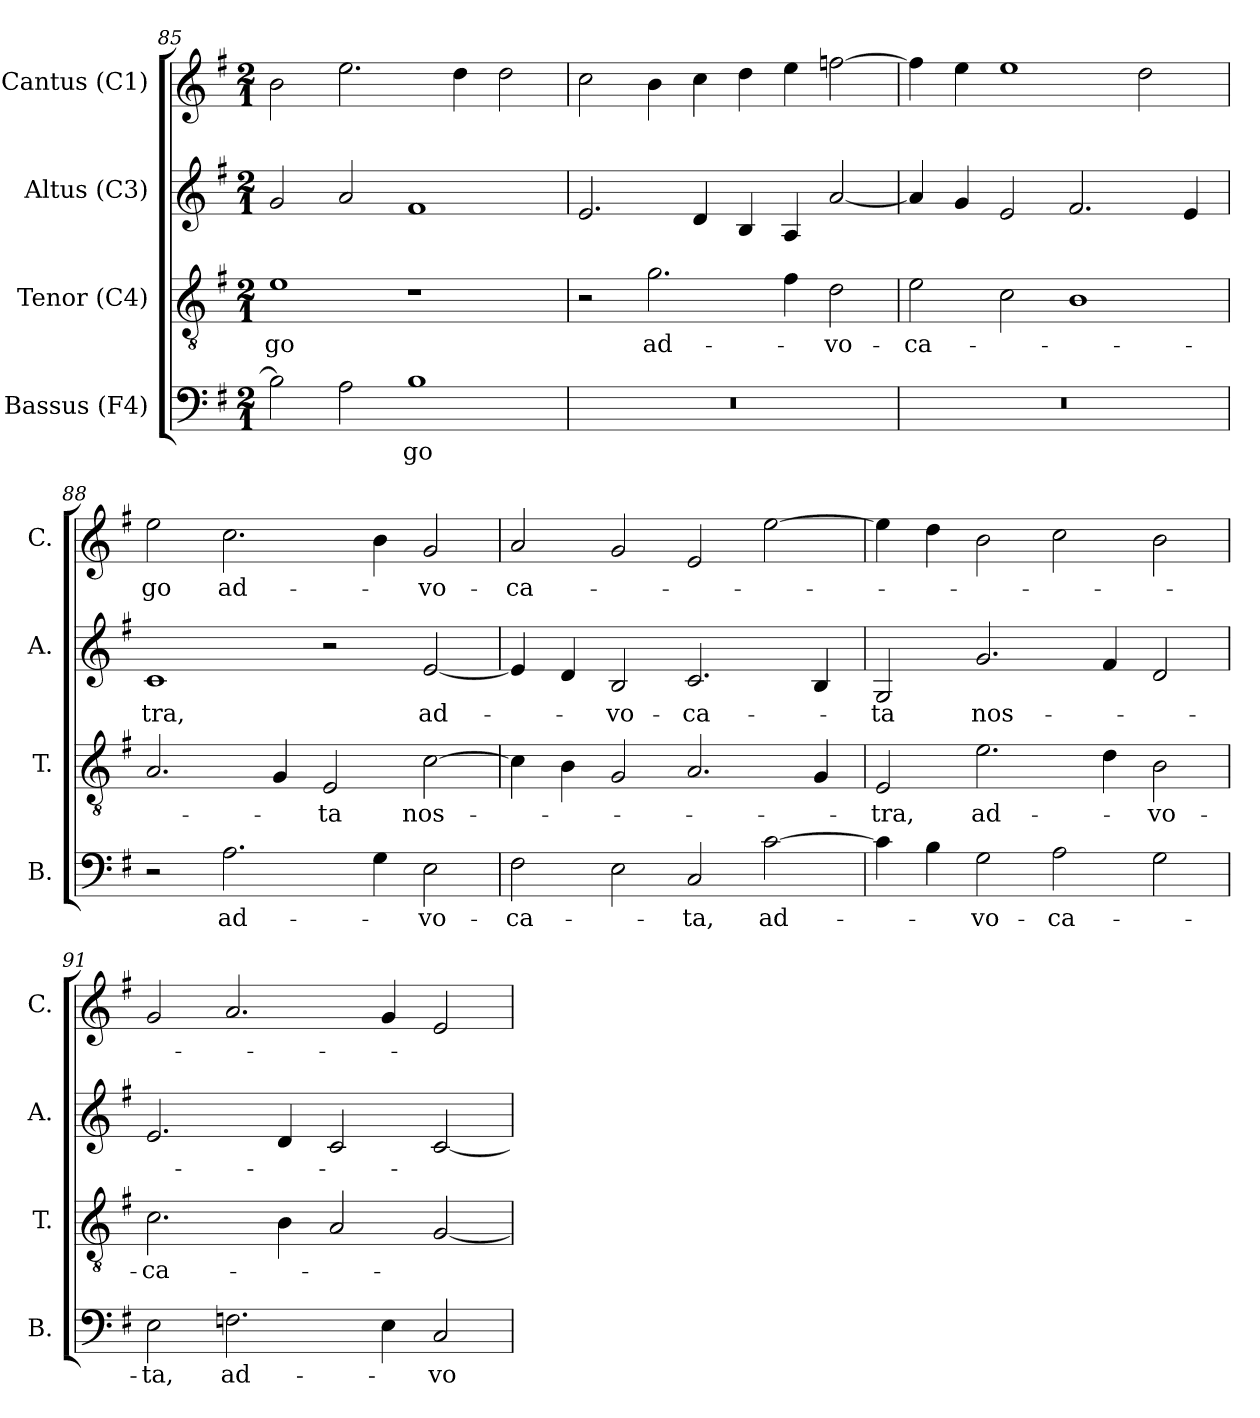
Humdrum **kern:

**kern	**text	**kern	**text	**kern	**text	**kern	**text
*part4	*part4	*part3	*part3	*part2	*part2	*part1	*part1
*staff4	*staff4	*staff3	*staff3	*staff2	*staff2	*staff1	*staff1
*I"Bassus (F4)	*	*I"Tenor (C4)	*	*I"Altus (C3)	*	*I"Cantus (C1)	*
*I'B.	*	*I'T.	*	*I'A.	*	*I'C.	*
*clefF4	*	*clefGv2	*	*clefG2	*	*clefG2	*
*	*	*ITrd7c12	*	*ITrd7c12	*	*	*
*k[f#]	*	*k[f#]	*	*k[f#]	*	*k[f#]	*
*G:	*	*G:	*	*G:	*	*G:	*
*M2/1	*	*M2/1	*	*M2/1	*	*M2/1	*
=85	=85	=85	=85	=85	=85	=85	=85
!	!	!	!LO:LY:b:color=#000000	!	!	!	!
2Bi\]	.	1Ei	-go	2Gi/	.	2bi\	.
2Ai\	.	.	.	2Ai/	.	2.eei\	.
!	!LO:LY:b:color=#000000	!	!	!	!	!	!
1Bi	-go	1r	.	1F#i	.	.	.
.	.	.	.	.	.	4ddi\	.
.	.	.	.	.	.	2ddi\	.
=86	=86	=86	=86	=86	=86	=86	=86
!LO:N:vis=1	!	!	!	!	!	!	!
0r	.	2r	.	2.Ei/	.	2cci\	.
!	!	!	!LO:LY:b:color=#000000	!	!	!	!
.	.	2.Gi\	ad-	.	.	4bi\	.
.	.	.	.	4Di/	.	4cci\	.
.	.	.	.	4BBi/	.	4ddi\	.
.	.	4F#i\	.	4AAi/	.	4eei\	.
!	!	!	!LO:LY:b:color=#000000	!	!	!	!
.	.	2Di\	-vo-	[2Ai/	.	[2ffni\	.
=87	=87	=87	=87	=87	=87	=87	=87
!LO:N:vis=1	!	!	!	!	!	!	!
!	!	!	!LO:LY:b:color=#000000	!	!	!	!
0r	.	2Ei\	-ca-	4Ai/]	.	4ffi\]	.
.	.	.	.	4Gi/	.	4eei\	.
.	.	2Ci\	.	2Ei/	.	1eei	.
.	.	1BBi	.	2.F#i/	.	.	.
.	.	.	.	.	.	2ddi\	.
.	.	.	.	4Ei/	.	.	.
!!LO:LB:g=z
=88	=88	=88	=88	=88	=88	=88	=88
!	!	!	!	!	!LO:LY:b:color=#000000	!	!
!	!	!	!	!	!	!	!LO:LY:b:color=#000000
2r	.	2.AAi/	.	1Ci	-tra,	2eei\	-go
!	!LO:LY:b:color=#000000	!	!	!	!	!	!
!	!	!	!	!	!	!	!LO:LY:b:color=#000000
2.Ai\	ad-	.	.	.	.	2.cci\	ad-
.	.	4GGi/	.	.	.	.	.
!	!	!	!LO:LY:b:color=#000000	!	!	!	!
.	.	2EEi/	-ta	2r	.	.	.
4Gi\	.	.	.	.	.	4bi\	.
!	!LO:LY:b:color=#000000	!	!	!	!	!	!
!	!	!	!LO:LY:b:color=#000000	!	!	!	!
!	!	!	!	!	!LO:LY:b:color=#000000	!	!
!	!	!	!	!	!	!	!LO:LY:b:color=#000000
2Ei\	-vo-	[2Ci\	nos-	[2Ei/	ad-	2gi/	-vo-
=89	=89	=89	=89	=89	=89	=89	=89
!	!LO:LY:b:color=#000000	!	!	!	!	!	!
!	!	!	!	!	!	!	!LO:LY:b:color=#000000
2F#i\	-ca-	4Ci\]	.	4Ei/]	.	2ai/	-ca-
.	.	4BBi\	.	4Di/	.	.	.
!	!	!	!	!	!LO:LY:b:color=#000000	!	!
2Ei\	.	2GGi/	.	2BBi/	-vo-	2gi/	.
!	!LO:LY:b:color=#000000	!	!	!	!	!	!
!	!	!	!	!	!LO:LY:b:color=#000000	!	!
2Ci/	-ta,	2.AAi/	.	2.Ci/	-ca-	2ei/	.
!	!LO:LY:b:color=#000000	!	!	!	!	!	!
[2ci\	ad-	.	.	.	.	[2eei\	.
.	.	4GGi/	.	4BBi/	.	.	.
=90	=90	=90	=90	=90	=90	=90	=90
!	!	!	!LO:LY:b:color=#000000	!	!	!	!
!	!	!	!	!	!LO:LY:b:color=#000000	!	!
4ci\]	.	2EEi/	-tra,	2GGi/	-ta	4eei\]	.
4Bi\	.	.	.	.	.	4ddi\	.
!	!LO:LY:b:color=#000000	!	!	!	!	!	!
!	!	!	!LO:LY:b:color=#000000	!	!	!	!
!	!	!	!	!	!LO:LY:b:color=#000000	!	!
2Gi\	-vo-	2.Ei\	ad-	2.Gi/	nos-	2bi\	.
!	!LO:LY:b:color=#000000	!	!	!	!	!	!
2Ai\	-ca-	.	.	.	.	2cci\	.
.	.	4Di\	.	4F#i/	.	.	.
!	!	!	!LO:LY:b:color=#000000	!	!	!	!
2Gi\	.	2BBi\	-vo-	2Di/	.	2bi\	.
=91	=91	=91	=91	=91	=91	=91	=91
!	!LO:LY:b:color=#000000	!	!	!	!	!	!
!	!	!	!LO:LY:b:color=#000000	!	!	!	!
2Ei\	-ta,	2.Ci\	-ca-	2.Ei/	.	2gi/	.
!	!LO:LY:b:color=#000000	!	!	!	!	!	!
2.Fi\	ad-	.	.	.	.	2.ai/	.
.	.	4BBi\	.	4Di/	.	.	.
.	.	2AAi/	.	2Ci/	.	.	.
4Ei\	.	.	.	.	.	4gi/	.
!	!LO:LY:b:color=#000000	!	!	!	!	!	!
2Ci/	-vo-	[2GGi/	.	[2Ci/	.	2ei/	.
=	=	=	=	=	=	=	=
*-	*-	*-	*-	*-	*-	*-	*-
